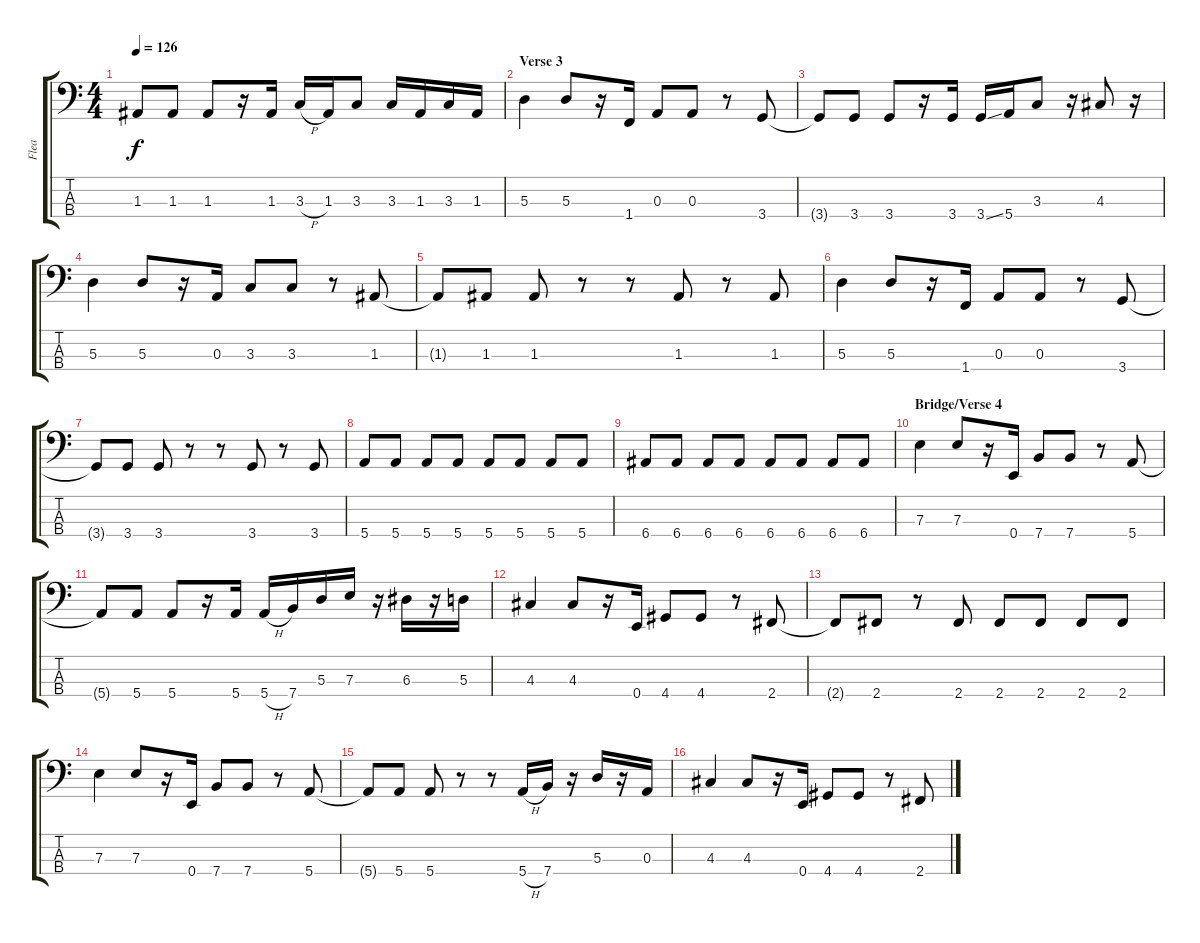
\track ("Flea" "Flea") {instrument electricbassfinger}
\staff {score tabs}
\tuning (G2 D2 A1 E1) {hide}
\ts (4 4)
\tempo 126
\clef f4
\ks c
1.3{t}.8{dy f} 1.3.8 1.3.8 r.16 1.3.16 3.3{h}.16 1.3.16 3.3.8 3.3.16 1.3.16 3.3.16 1.3.16 |
\section ("" "Verse 3")
5.3.4 5.3.8 r.16 1.4.16 0.3.8 0.3.8 r.8 3.4.8 |
3.4{t}.8 3.4.8 3.4.8 r.16 3.4.16 3.4{ss}.16 5.4.16 3.3.8 r.16 4.3.8 r.16 |
5.3.4 5.3.8 r.16 0.3.16 3.3.8 3.3.8 r.8 1.3.8 |
1.3{t}.8 1.3.8 1.3.8 r.8 r.8 1.3.8 r.8 1.3.8 |
5.3.4 5.3.8 r.16 1.4.16 0.3.8 0.3.8 r.8 3.4.8 |
3.4{t}.8 3.4.8 3.4.8 r.8 r.8 3.4.8 r.8 3.4.8 |
5.4.8 5.4.8 5.4.8 5.4.8 5.4.8 5.4.8 5.4.8 5.4.8 |
6.4.8 6.4.8 6.4.8 6.4.8 6.4.8 6.4.8 6.4.8 6.4.8 |
\section ("" "Bridge/Verse 4")
7.3.4 7.3.8 r.16 0.4.16 7.4.8 7.4.8 r.8 5.4.8 |
5.4{t}.8 5.4.8 5.4.8 r.16 5.4.16 5.4{h}.16 7.4.16 5.3.16 7.3.16 r.16 6.3.16 r.16 5.3.16 |
4.3.4 4.3.8 r.16 0.4.16 4.4.8 4.4.8 r.8 2.4.8 |
2.4{t}.8 2.4.8 r.8 2.4.8 2.4.8 2.4.8 2.4.8 2.4.8 |
7.3.4 7.3.8 r.16 0.4.16 7.4.8 7.4.8 r.8 5.4.8 |
5.4{t}.8 5.4.8 5.4.8 r.8 r.8 5.4{h}.16 7.4.16 r.16 5.3.16 r.16 0.3.16 |
4.3.4 4.3.8 r.16 0.4.16 4.4.8 4.4.8 r.8 2.4.8
